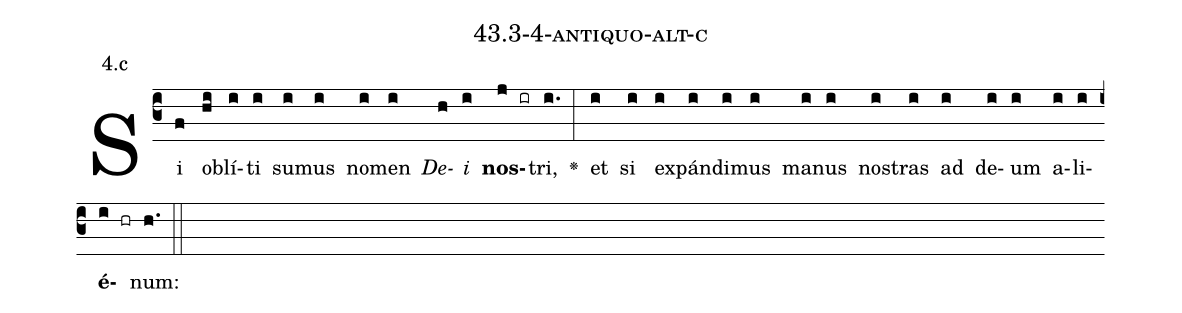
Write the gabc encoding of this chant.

name: 43.3-4-antiquo-alt-c;
annotation: 4.c;
%%
(c3)Si(f) ob(hi)lí(i)ti(i) su(i)mus(i) no(i)men(i) <i>De</i>(h)<i>i</i>(i) <b>nos</b>(j ir)tri,(i.) <v>\greheightstar</v>(:) et(i) si(i) ex(i)pán(i)di(i)mus(i) ma(i)nus(i) nos(i)tras(i) ad(i) de(i)um(i) a(i)li(i)<b>é</b>(i hr)num:(h.) (::)


%E(i) u(i) o(i) u(i) a(i) e.(h.) (::)
